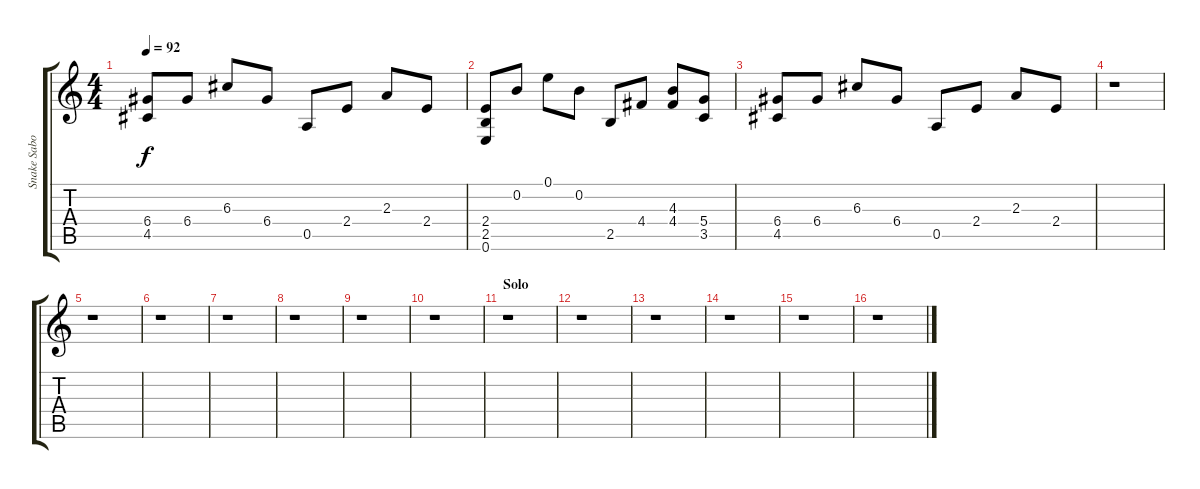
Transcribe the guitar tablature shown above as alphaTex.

\track ("Snake Sabo" "Snake Sabo") {instrument acousticguitarsteel}
\staff {score tabs}
\tuning (E4 B3 G3 D3 A2 E2) {hide}
\ts (4 4)
\tempo 92
\clef g2
\ks c
(6.4 4.5).8{dy f} 6.4.8 6.3.8 6.4.8 0.5.8 2.4.8 2.3.8 2.4.8 |
(2.4 2.5 0.6).8 0.2.8 0.1.8 0.2.8 2.5.8 4.4.8 (4.3 4.4).8 (5.4 3.5).8 |
(6.4 4.5).8 6.4.8 6.3.8 6.4.8 0.5.8 2.4.8 2.3.8 2.4.8 |
r.1 |
r.1 |
r.1 |
r.1 |
r.1 |
r.1 |
r.1 |
\section ("" "Solo")
r.1 |
r.1 |
r.1 |
r.1 |
r.1 |
r.1
